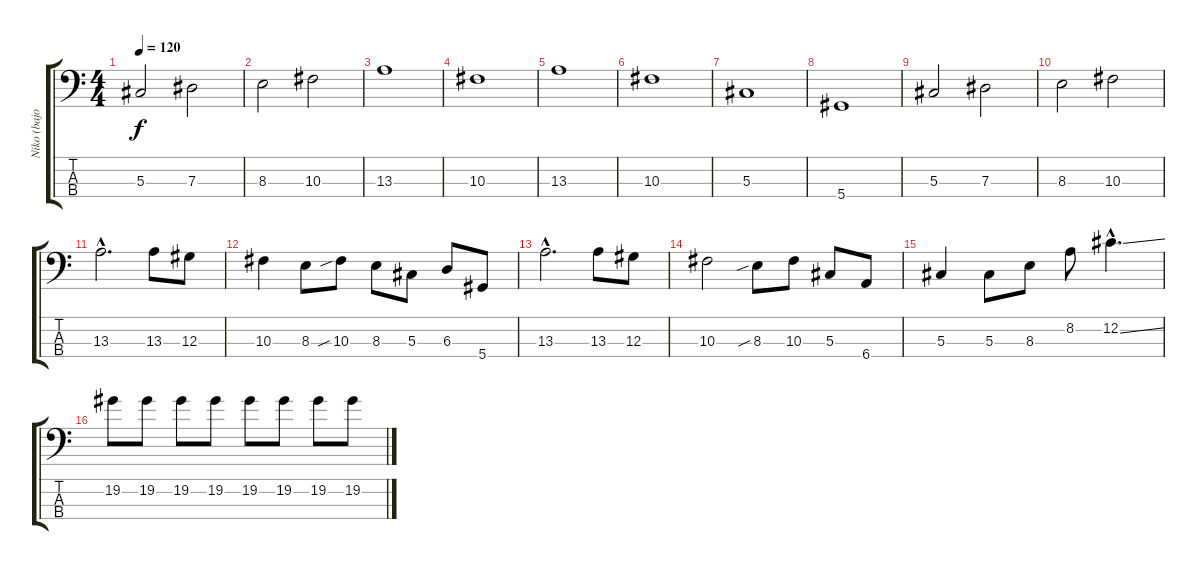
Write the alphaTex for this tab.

\track ("Niko (bajo)" "Niko (bajo") {instrument electricbassfinger}
\staff {score tabs}
\tuning (Gb2 Db2 Ab1 Eb1) {hide}
\ts (4 4)
\tempo 120
\clef f4
\ks c
5.3.2{dy f volume 16} 7.3.2 |
8.3.2{volume 15} 10.3.2 |
13.3.1{volume 14} |
10.3.1{volume 13} |
13.3.1{volume 12} |
10.3.1{volume 11} |
5.3.1{volume 10} |
5.4.1{volume 9} |
5.3.2{volume 8} 7.3.2 |
8.3.2{volume 7} 10.3.2 |
13.3{hac}.2{d volume 6} 13.3.8 12.3.8 |
10.3.4{volume 5} 8.3.8 10.3{sib}.8 8.3.8 5.3.8 6.3.8 5.4.8 |
13.3{hac}.2{d volume 4} 13.3.8 12.3.8 |
10.3.2{volume 3} 8.3{sib}.8 10.3.8 5.3.8 6.4.8 |
5.3.4{volume 2} 5.3.8 8.3.8 8.2.8 12.2{ss hac}.4{d} |
19.2.8{volume 1} 19.2.8 19.2.8 19.2.8 19.2.8 19.2.8 19.2.8 19.2.8
